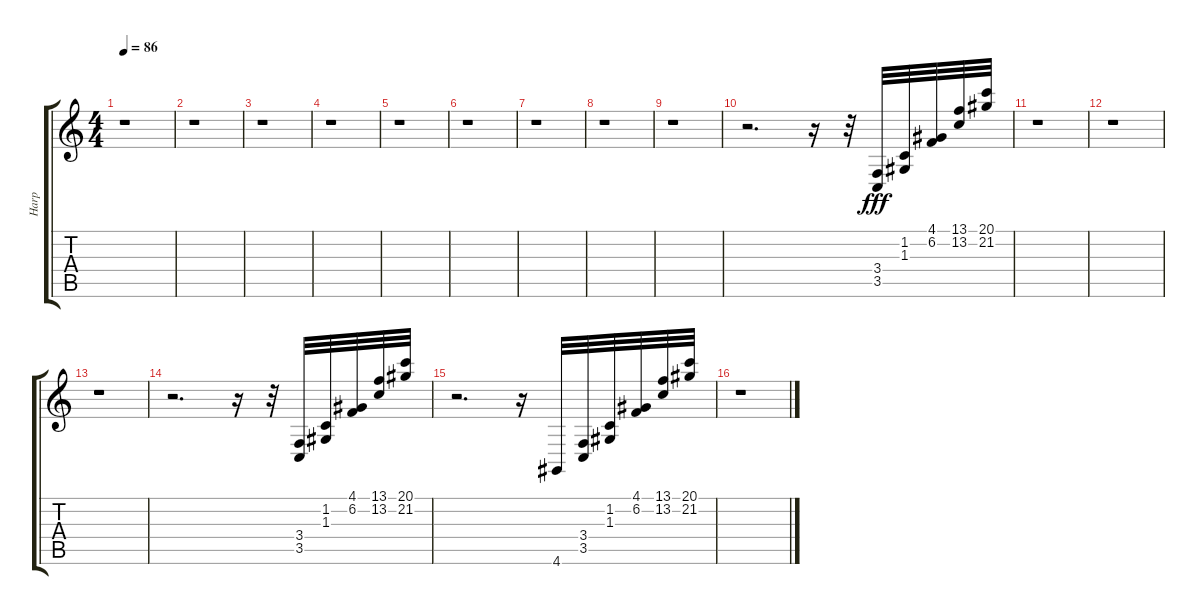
\track ("Harp" "Harp") {instrument orchestralharp}
\staff {score tabs}
\tuning (E4 B3 G3 D3 A2 E2) {hide}
\ts (4 4)
\tempo 86
\clef g2
\ks c
r.1{dy p} |
r.1 |
r.1 |
r.1 |
r.1 |
r.1 |
r.1 |
r.1 |
r.1 |
r.2{d} r.16 r.32 (3.4 3.5).32{dy fff} (1.2 1.3).32 (4.1 6.2).32 (13.1 13.2).32 (20.1 21.2).32 |
r.1 |
r.1 |
r.1 |
r.2{d} r.16 r.32 (3.4 3.5).32 (1.2 1.3).32 (4.1 6.2).32 (13.1 13.2).32 (20.1 21.2).32 |
r.2{d} r.16 4.6.32 (3.4 3.5).32 (1.2 1.3).32 (4.1 6.2).32 (13.1 13.2).32 (20.1 21.2).32 |
r.1
